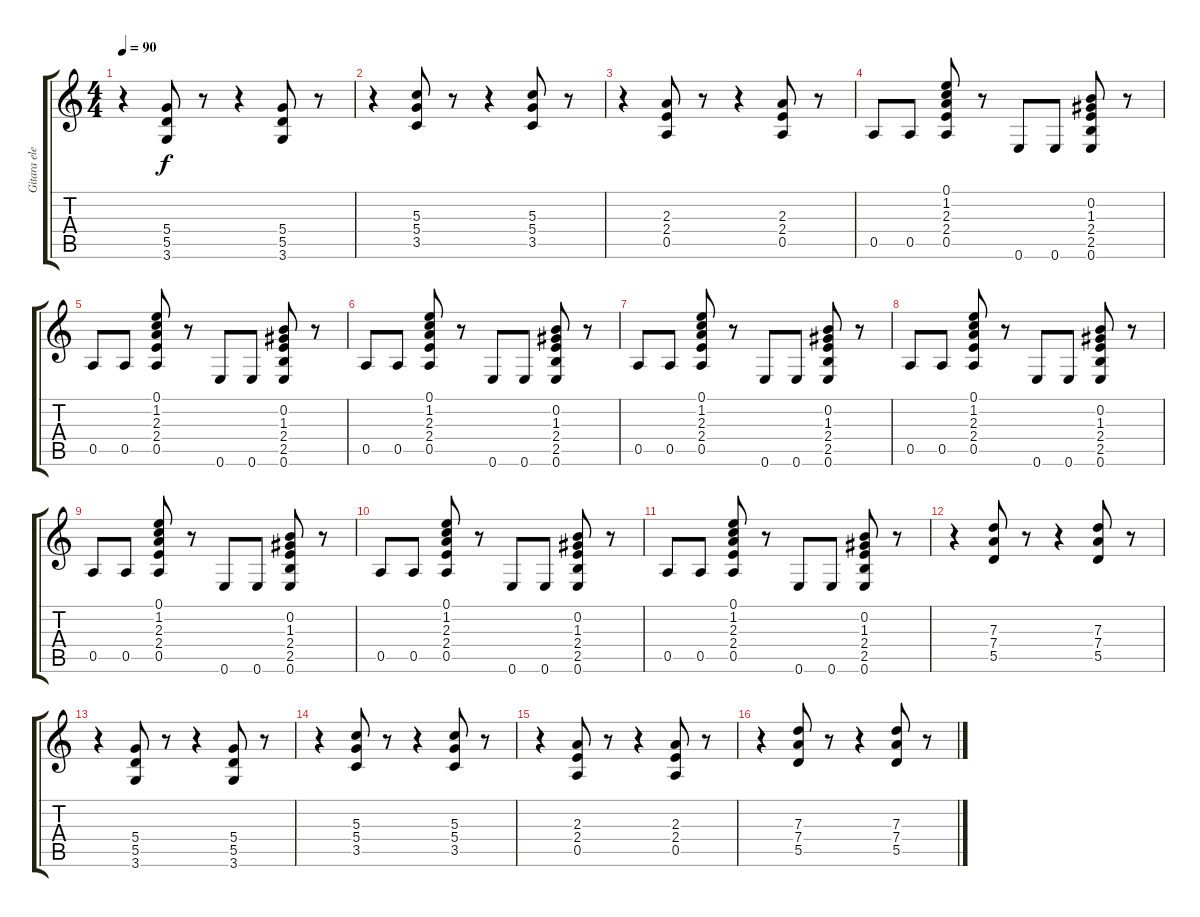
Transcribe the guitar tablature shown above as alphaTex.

\track ("Gitara elektryczna (II)" "Gitara ele") {instrument electricguitarjazz}
\staff {score tabs}
\tuning (E4 B3 G3 D3 A2 E2) {hide}
\ts (4 4)
\tempo 90
\clef g2
\ks c
r.4{dy f} (5.4 5.5 3.6).8 r.8 r.4 (5.4 5.5 3.6).8 r.8 |
r.4 (5.3 5.4 3.5).8 r.8 r.4 (5.3 5.4 3.5).8 r.8 |
r.4 (2.3 2.4 0.5).8 r.8 r.4 (2.3 2.4 0.5).8 r.8 |
0.5.8{volume 13 instrument electricguitarjazz} 0.5.8 (0.1 1.2 2.3 2.4 0.5).8 r.8 0.6.8 0.6.8 (0.2 1.3 2.4 2.5 0.6).8 r.8 |
0.5.8 0.5.8 (0.1 1.2 2.3 2.4 0.5).8 r.8 0.6.8 0.6.8 (0.2 1.3 2.4 2.5 0.6).8 r.8 |
0.5.8 0.5.8 (0.1 1.2 2.3 2.4 0.5).8 r.8 0.6.8 0.6.8 (0.2 1.3 2.4 2.5 0.6).8 r.8 |
0.5.8 0.5.8 (0.1 1.2 2.3 2.4 0.5).8 r.8 0.6.8 0.6.8 (0.2 1.3 2.4 2.5 0.6).8 r.8 |
0.5.8 0.5.8 (0.1 1.2 2.3 2.4 0.5).8 r.8 0.6.8 0.6.8 (0.2 1.3 2.4 2.5 0.6).8 r.8 |
0.5.8 0.5.8 (0.1 1.2 2.3 2.4 0.5).8 r.8 0.6.8 0.6.8 (0.2 1.3 2.4 2.5 0.6).8 r.8 |
0.5.8 0.5.8 (0.1 1.2 2.3 2.4 0.5).8 r.8 0.6.8 0.6.8 (0.2 1.3 2.4 2.5 0.6).8 r.8 |
0.5.8 0.5.8 (0.1 1.2 2.3 2.4 0.5).8 r.8 0.6.8 0.6.8 (0.2 1.3 2.4 2.5 0.6).8 r.8 |
r.4{volume 11 instrument distortionguitar} (7.3 7.4 5.5).8 r.8 r.4 (7.3 7.4 5.5).8 r.8 |
r.4 (5.4 5.5 3.6).8 r.8 r.4 (5.4 5.5 3.6).8 r.8 |
r.4 (5.3 5.4 3.5).8 r.8 r.4 (5.3 5.4 3.5).8 r.8 |
r.4 (2.3 2.4 0.5).8 r.8 r.4 (2.3 2.4 0.5).8 r.8 |
r.4{volume 11 instrument distortionguitar} (7.3 7.4 5.5).8 r.8 r.4 (7.3 7.4 5.5).8 r.8
